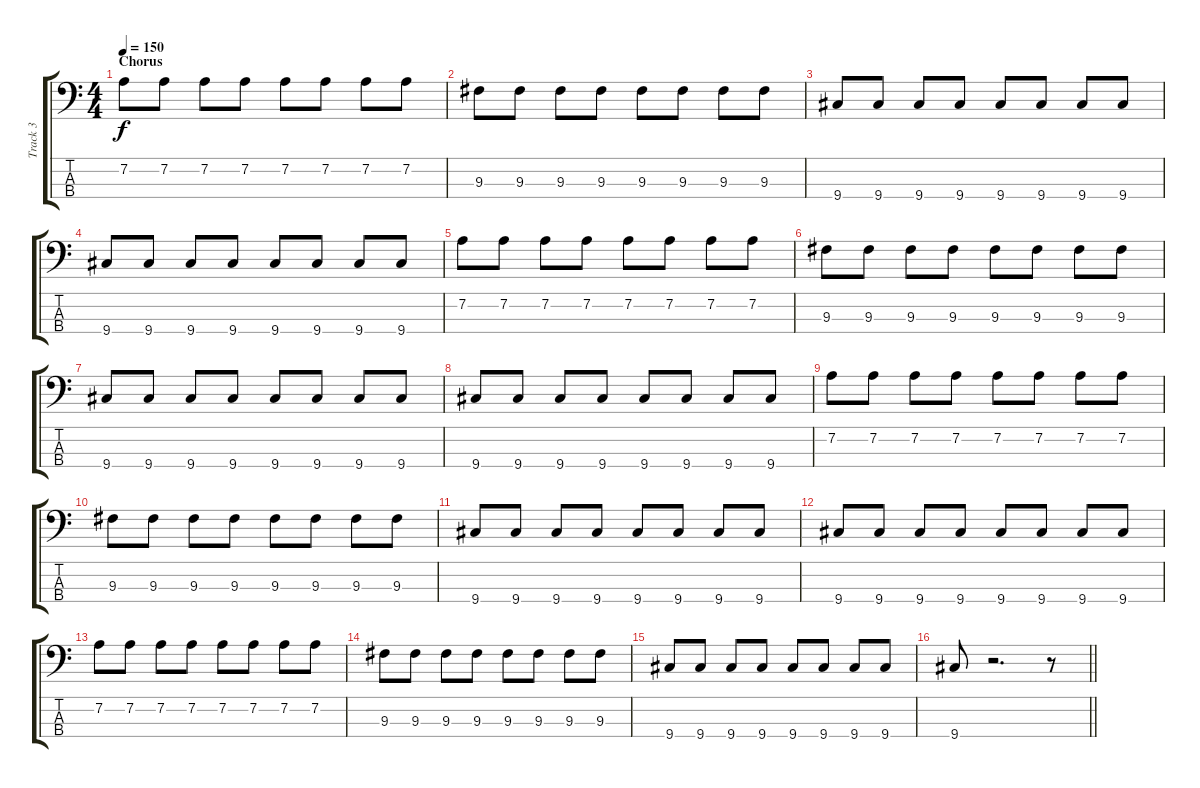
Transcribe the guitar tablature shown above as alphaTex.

\track ("Track 3" "Track 3") {instrument electricbassfinger}
\staff {score tabs}
\tuning (G2 D2 A1 E1) {hide}
\ts (4 4)
\section ("" "Chorus")
\tempo 150
\clef f4
\ks c
7.2.8{dy f} 7.2.8 7.2.8 7.2.8 7.2.8 7.2.8 7.2.8 7.2.8 |
9.3.8 9.3.8 9.3.8 9.3.8 9.3.8 9.3.8 9.3.8 9.3.8 |
9.4.8 9.4.8 9.4.8 9.4.8 9.4.8 9.4.8 9.4.8 9.4.8 |
9.4.8 9.4.8 9.4.8 9.4.8 9.4.8 9.4.8 9.4.8 9.4.8 |
7.2.8 7.2.8 7.2.8 7.2.8 7.2.8 7.2.8 7.2.8 7.2.8 |
9.3.8 9.3.8 9.3.8 9.3.8 9.3.8 9.3.8 9.3.8 9.3.8 |
9.4.8 9.4.8 9.4.8 9.4.8 9.4.8 9.4.8 9.4.8 9.4.8 |
9.4.8 9.4.8 9.4.8 9.4.8 9.4.8 9.4.8 9.4.8 9.4.8 |
7.2.8 7.2.8 7.2.8 7.2.8 7.2.8 7.2.8 7.2.8 7.2.8 |
9.3.8 9.3.8 9.3.8 9.3.8 9.3.8 9.3.8 9.3.8 9.3.8 |
9.4.8 9.4.8 9.4.8 9.4.8 9.4.8 9.4.8 9.4.8 9.4.8 |
9.4.8 9.4.8 9.4.8 9.4.8 9.4.8 9.4.8 9.4.8 9.4.8 |
7.2.8 7.2.8 7.2.8 7.2.8 7.2.8 7.2.8 7.2.8 7.2.8 |
9.3.8 9.3.8 9.3.8 9.3.8 9.3.8 9.3.8 9.3.8 9.3.8 |
9.4.8 9.4.8 9.4.8 9.4.8 9.4.8 9.4.8 9.4.8 9.4.8 |
\barLineRight lightlight
9.4.8 r.2{d} r.8
